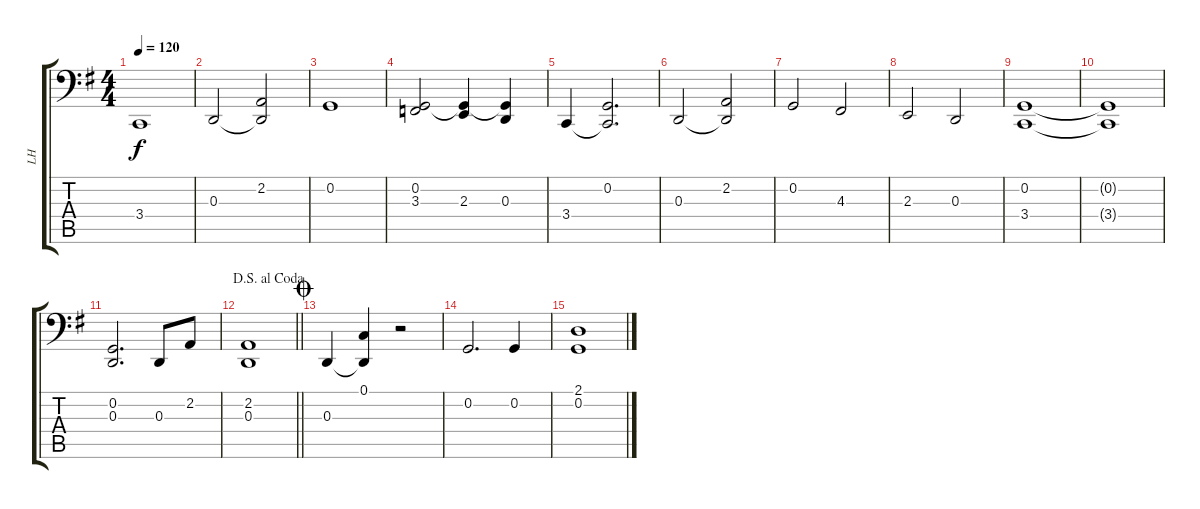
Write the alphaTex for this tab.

\track ("LH" "LH") {instrument brightacousticpiano}
\staff {score tabs}
\tuning (C3 G2 D2 A1 E1 B0) {hide}
\ts (4 4)
\tempo 120
\clef f4
\ks g
3.4.1{dy f} |
0.3.2 (2.2 0.3{t}).2 |
0.2.1 |
(0.2 3.3).2 (0.2{t} 2.3).4 (0.2{t} 0.3).4 |
3.4.4 (0.2 3.4{t}).2{d} |
0.3.2 (2.2 0.3{t}).2 |
0.2.2 4.3.2 |
2.3.2 0.3.2 |
(0.2 3.4).1 |
(0.2{t} 3.4{t}).1 |
(0.2 0.3).2{d} 0.3.8 2.2.8 |
\jump dalsegnoalcoda
\barLineRight lightlight
(2.2 0.3).1 |
\jump coda
0.3.4 (0.1 0.3{t}).4 r.2 |
0.2.2{d} 0.2.4 |
(2.1 0.2).1
